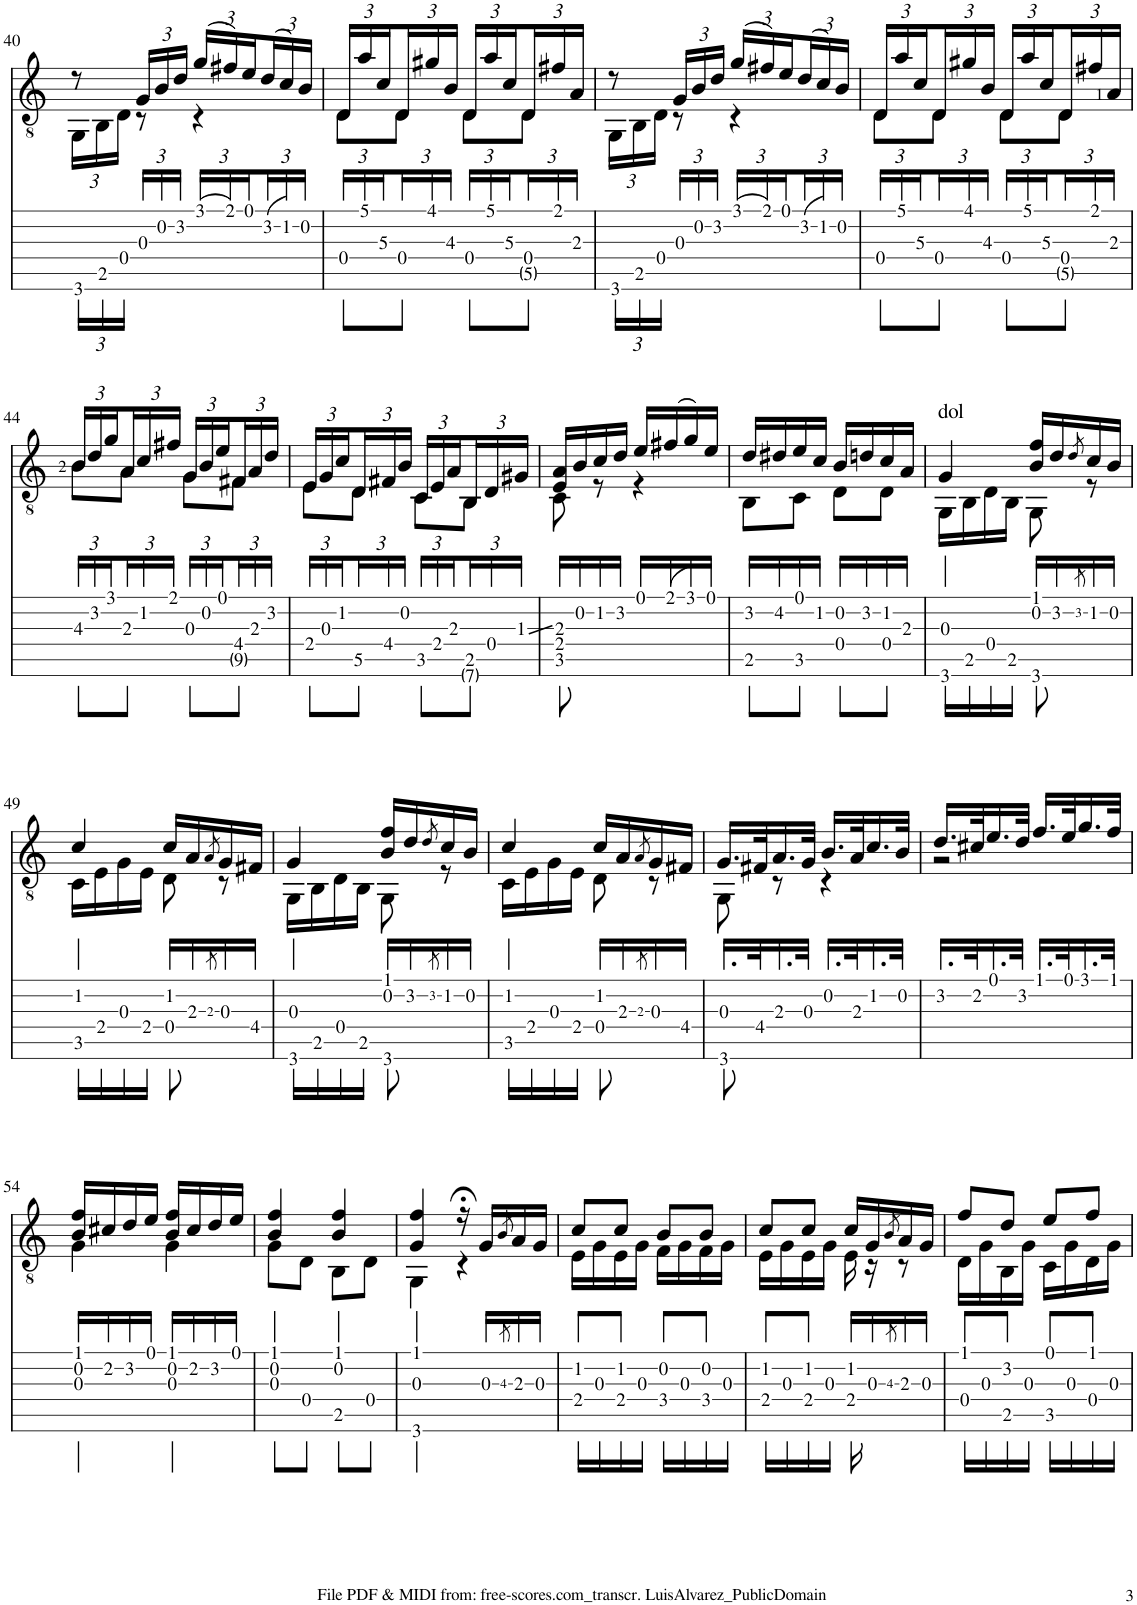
**kern	**kern
*part2	*part1
*staff2	*staff1
*I"Chitarra classica (Intavolatura)	*I"Guitar
!!LO:PB:g=z
*	*clefGv2
*k[]	*k[]
*M2/4	*M2/4
=40	=40
*^	*^
*	*Xbrackettup	*	*Xbrackettup
8r	24GG\LL	8r	24GG\LL
.	24BB\	.	24BB\
.	24D\JJ	.	24D\JJ
24G/LL	8r	24G/LL	8r
24B/	.	24B/	.
24d/JJ	.	24d/JJ	.
(24g/LL	4r	(24g/LL	4r
24f#X/)	.	24f#X/)	.
24e/	.	24e/	.
(24d/	.	(24d/	.
24c/)	.	24c/)	.
24B/JJ	.	24B/JJ	.
=41	=41	=41	=41
24D/LL	8D\L	24D/LL	8D\L
24a/	.	24a/	.
24c/	.	24c/	.
24D/	8D\J	24D/	8D\J
24g#X/	.	24g#X/	.
24B/JJ	.	24B/JJ	.
24D/LL	8D\L	24D/LL	8D\L
24a/	.	24a/	.
24c/	.	24c/	.
24D/	8D\J	24D/	8D\J
24f#X/	.	24f#X/	.
24A/JJ	.	24A/JJ	.
=42	=42	=42	=42
8r	24GG\LL	8r	24GG\LL
.	24BB\	.	24BB\
.	24D\JJ	.	24D\JJ
24G/LL	8r	24G/LL	8r
24B/	.	24B/	.
24d/JJ	.	24d/JJ	.
(24g/LL	4r	(24g/LL	4r
24f#X/)	.	24f#X/)	.
24e/	.	24e/	.
(24d/	.	(24d/	.
24c/)	.	24c/)	.
24B/JJ	.	24B/JJ	.
=43	=43	=43	=43
24D/LL	8D\L	24D/LL	8D\L
24a/	.	24a/	.
24c/	.	24c/	.
24D/	8D\J	24D/	8D\J
24g#X/	.	24g#X/	.
24B/JJ	.	24B/JJ	.
24D/LL	8D\L	24D/LL	8D\L
24a/	.	24a/	.
24c/	.	24c/	.
24D/	8D\J	24D/	8D\J
24f#X/	.	24f#X/	.
24A/JJ	.	24A/JJ	.
!!LO:LB:g=z	!!
=44	=44	=44	=44
24B/LL	8B\L	24B/LL	8B\L
24d/	.	24d/	.
24g/	.	24g/	.
24A/	8A\J	24A/	8A\J
24c/	.	24c/	.
24f#X/JJ	.	24f#X/JJ	.
24G/LL	8G\L	24G/LL	8G\L
24B/	.	24B/	.
24e/	.	24e/	.
24F#X/	8F#\J	24F#X/	8F#\J
24A/	.	24A/	.
24d/JJ	.	24d/JJ	.
=45	=45	=45	=45
24E/LL	8E\L	24E/LL	8E\L
24G/	.	24G/	.
24c/	.	24c/	.
24D/	8D\J	24D/	8D\J
24F#X/	.	24F#X/	.
24B/JJ	.	24B/JJ	.
24C/LL	8C\L	24C/LL	8C\L
24E/	.	24E/	.
24A/	.	24A/	.
24BB/	8BB\J	24BB/	8BB\J
24D/	.	24D/	.
24G#X/JJ	.	24G#X/JJ	.
=46	=46	=46	=46
16E/ 16A/LL	8C\	16E/ 16A/LL	8C\
16B/	.	16B/	.
16c/	8r	16c/	8r
16d/JJ	.	16d/JJ	.
16e/LL	4r	16e/LL	4r
(16f#X/	.	(16f#X/	.
16g/)	.	16g/)	.
16e/JJ	.	16e/JJ	.
=47	=47	=47	=47
16d/LL	8BB\L	16d/LL	8BB\L
16d#X/	.	16d#X/	.
16e/	8C\J	16e/	8C\J
16c/JJ	.	16c/JJ	.
16B/LL	8D\L	16B/LL	8D\L
16dn/	.	16dn/	.
16c/	8D\J	16c/	8D\J
16A/JJ	.	16A/JJ	.
=48	=48	=48	=48
!	!	!LO:TX:a:t=dol	!
4G/	16GG\LL	4G/	16GG\LL
.	16BB\	.	16BB\
.	16D\	.	16D\
.	16BB\JJ	.	16BB\JJ
16B/ 16f/LL	8GG\	16B/ 16f/LL	8GG\
16d/	.	16d/	.
8qd/	.	8qd/	.
16c/	8r	16c/	8r
16B/JJ	.	16B/JJ	.
!!LO:LB:g=z	!!
=49	=49	=49	=49
4c/	16C\LL	4c/	16C\LL
.	16E\	.	16E\
.	16G\	.	16G\
.	16E\JJ	.	16E\JJ
16c/LL	8D\	16c/LL	8D\
16A/	.	16A/	.
8qA/	.	8qA/	.
16G/	8r	16G/	8r
16F#X/JJ	.	16F#X/JJ	.
=50	=50	=50	=50
4G/	16GG\LL	4G/	16GG\LL
.	16BB\	.	16BB\
.	16D\	.	16D\
.	16BB\JJ	.	16BB\JJ
16B/ 16f/LL	8GG\	16B/ 16f/LL	8GG\
16d/	.	16d/	.
8qd/	.	8qd/	.
16c/	8r	16c/	8r
16B/JJ	.	16B/JJ	.
=51	=51	=51	=51
4c/	16C\LL	4c/	16C\LL
.	16E\	.	16E\
.	16G\	.	16G\
.	16E\JJ	.	16E\JJ
16c/LL	8D\	16c/LL	8D\
16A/	.	16A/	.
8qA/	.	8qA/	.
16G/	8r	16G/	8r
16F#X/JJ	.	16F#X/JJ	.
=52	=52	=52	=52
16.G/LL	8GG\	16.G/LL	8GG\
32F#X/K	.	32F#X/K	.
16.A/	8r	16.A/	8r
32G/JJk	.	32G/JJk	.
16.B/LL	4r	16.B/LL	4r
32A/K	.	32A/K	.
16.c/	.	16.c/	.
32B/JJk	.	32B/JJk	.
=53	=53	=53	=53
16.d/LL	2r	16.d/LL	2r
32c#X/K	.	32c#X/K	.
16.e/	.	16.e/	.
32d/JJk	.	32d/JJk	.
16.f/LL	.	16.f/LL	.
32e/K	.	32e/K	.
16.g/	.	16.g/	.
32f/JJk	.	32f/JJk	.
!!LO:LB:g=z	!!
=54	=54	=54	=54
16B/ 16f/LL	4G\	16B/ 16f/LL	4G\
16c#X/	.	16c#X/	.
16d/	.	16d/	.
16e/JJ	.	16e/JJ	.
16B/ 16f/LL	4G\	16B/ 16f/LL	4G\
16c#/	.	16c#/	.
16d/	.	16d/	.
16e/JJ	.	16e/JJ	.
=55	=55	=55	=55
4B/ 4f/	8G\L	4B/ 4f/	8G\L
.	8D\J	.	8D\J
4B/ 4f/	8BB\L	4B/ 4f/	8BB\L
.	8D\J	.	8D\J
=56	=56	=56	=56
4G/ 4f/	4GG\	4G/ 4f/	4GG\
16r	4r	16r;<	4r
16G/LL	.	16G/LL	.
8qB/	.	8qB/	.
16A/	.	16A/	.
16G/JJ	.	16G/JJ	.
=57	=57	=57	=57
8c/L	16E\LL	8c/L	16E\LL
.	16G\	.	16G\
8c/J	16E\	8c/J	16E\
.	16G\JJ	.	16G\JJ
8B/L	16F\LL	8B/L	16F\LL
.	16G\	.	16G\
8B/J	16F\	8B/J	16F\
.	16G\JJ	.	16G\JJ
=58	=58	=58	=58
8c/L	16E\LL	8c/L	16E\LL
.	16G\	.	16G\
8c/J	16E\	8c/J	16E\
.	16G\JJ	.	16G\JJ
16c/LL	16E\	16c/LL	16E\
16G/	16r	16G/	16r
8qB/	.	8qB/	.
16A/	8r	16A/	8r
16G/JJ	.	16G/JJ	.
=59	=59	=59	=59
8f/L	16D\LL	8f/L	16D\LL
.	16G\	.	16G\
8d/J	16BB\	8d/J	16BB\
.	16G\JJ	.	16G\JJ
8e/L	16C\LL	8e/L	16C\LL
.	16G\	.	16G\
8f/J	16D\	8f/J	16D\
.	16G\JJ	.	16G\JJ
*v	*v	*	*
*	*v	*v
=	=
*-	*-
